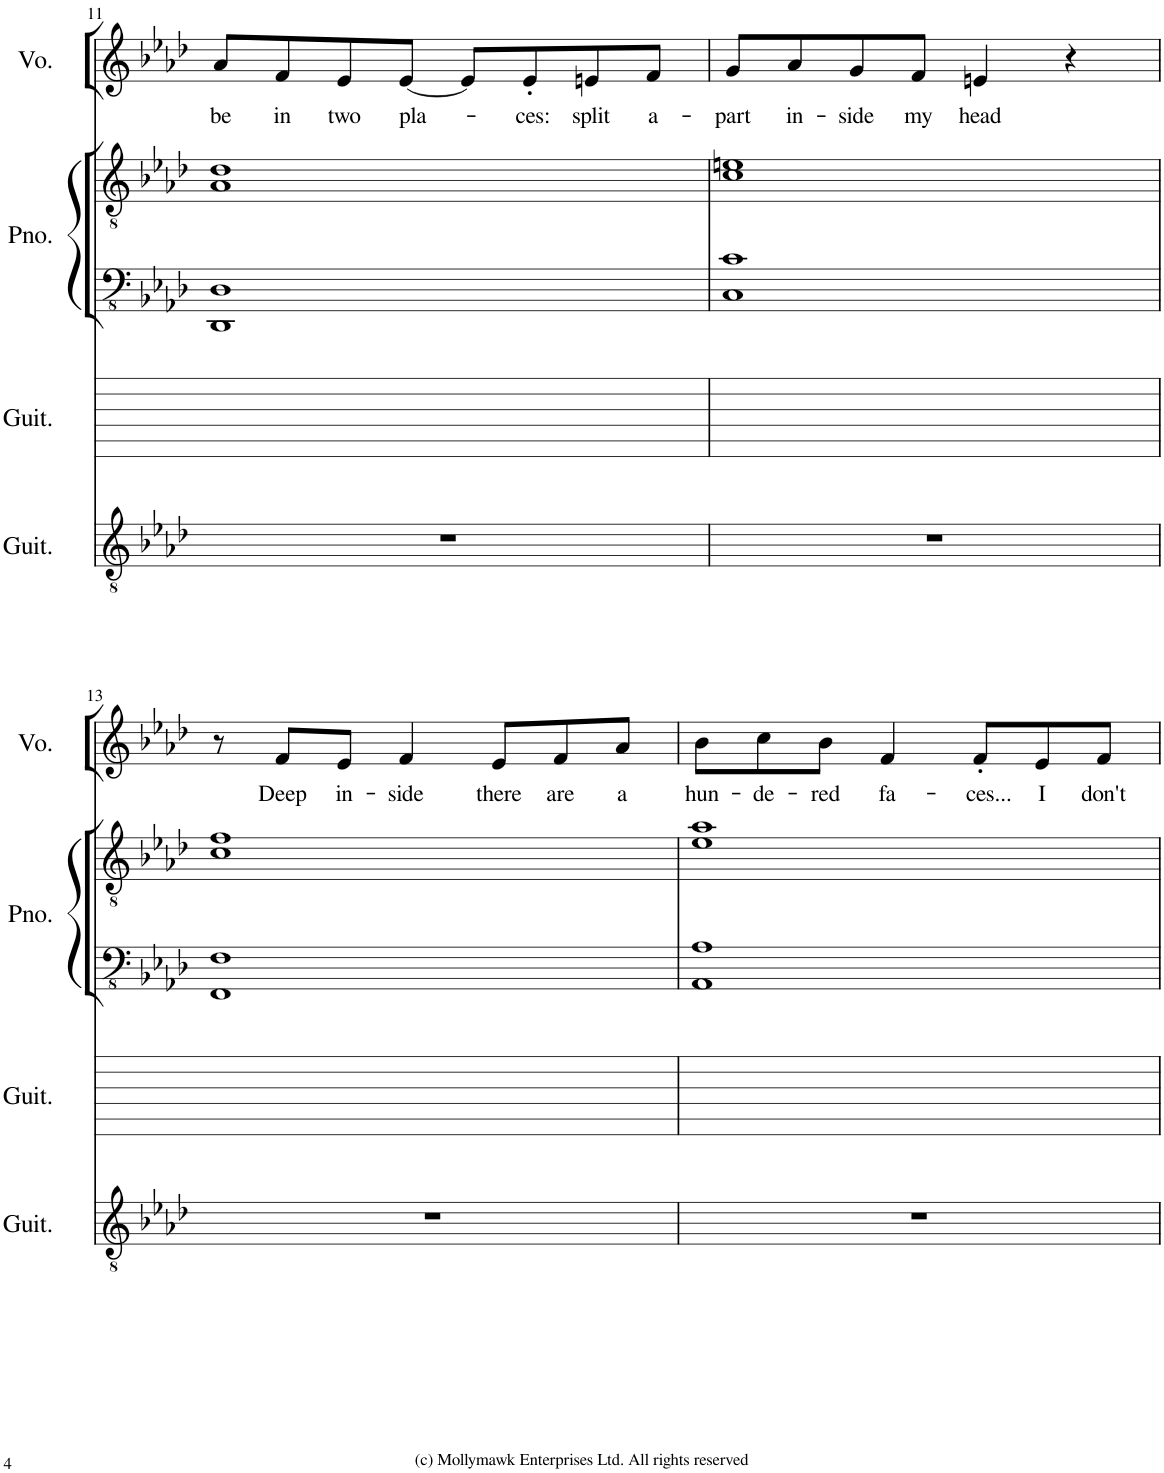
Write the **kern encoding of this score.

**kern	**kern	**kern	**kern	**kern	**text
*part4	*part3	*part2	*part2	*part1	*part1
*staff5	*staff4	*staff3	*staff2	*staff1	*staff1
*I"Acoustic Guitar	*I"Acoustic Guitar	*I"Piano	*	*I"Voice	*
*I'Guit.	*I'Guit.	*I'Pno.	*	*I'Vo.	*
!!LO:PB:g=z
*clefGv2	*	*clefFv4	*clefGv2	*clefG2	*
*k[b-e-a-d-]	*k[b-e-a-d-]	*k[b-e-a-d-]	*k[b-e-a-d-]	*k[b-e-a-d-]	*
*M4/4	*M4/4	*M4/4	*M4/4	*M4/4	*
=11	=11	=11	=11	=11	=11
!	!	!	!	!	!LO:LY:b
1r	1r	1DDD- 1DD-	1A- 1d-	8a-/L	be
!	!	!	!	!	!LO:LY:b
.	.	.	.	8f/	in
!	!	!	!	!	!LO:LY:b
.	.	.	.	8e-/	two
!	!	!	!	!	!LO:LY:b
.	.	.	.	[8e-/J	pla-
.	.	.	.	8e-/L]	.
!	!	!	!	!	!LO:LY:b
.	.	.	.	8e-'/	-ces:
!	!	!	!	!	!LO:LY:b
.	.	.	.	8en/	split
!	!	!	!	!	!LO:LY:b
.	.	.	.	8f/J	a-
=12	=12	=12	=12	=12	=12
!	!	!	!	!	!LO:LY:b
1r	1r	1CC 1C	1c 1en	8g/L	-part
!	!	!	!	!	!LO:LY:b
.	.	.	.	8a-/	in-
!	!	!	!	!	!LO:LY:b
.	.	.	.	8g/	-side
!	!	!	!	!	!LO:LY:b
.	.	.	.	8f/J	my
!	!	!	!	!	!LO:LY:b
.	.	.	.	4en/	head
.	.	.	.	4r	.
!!LO:LB:g=z
=13	=13	=13	=13	=13	=13
1r	1r	1FFF 1FF	1c 1f	8r	.
!	!	!	!	!	!LO:LY:b
.	.	.	.	8f/L	Deep
!	!	!	!	!	!LO:LY:b
.	.	.	.	8e-/J	in-
!	!	!	!	!	!LO:LY:b
.	.	.	.	4f/	-side
!	!	!	!	!	!LO:LY:b
.	.	.	.	8e-/L	there
!	!	!	!	!	!LO:LY:b
.	.	.	.	8f/	are
!	!	!	!	!	!LO:LY:b
.	.	.	.	8a-/J	a
=14	=14	=14	=14	=14	=14
!	!	!	!	!	!LO:LY:b
1r	1r	1AAA- 1AA-	1e- 1a-	8b-\L	hun-
!	!	!	!	!	!LO:LY:b
.	.	.	.	8cc\	-de-
!	!	!	!	!	!LO:LY:b
.	.	.	.	8b-\J	-red
!	!	!	!	!	!LO:LY:b
.	.	.	.	4f/	fa-
!	!	!	!	!	!LO:LY:b
.	.	.	.	8f'/L	-ces...
!	!	!	!	!	!LO:LY:b
.	.	.	.	8e-/	I
!	!	!	!	!	!LO:LY:b
.	.	.	.	8f/J	don't
=	=	=	=	=	=
*-	*-	*-	*-	*-	*-
